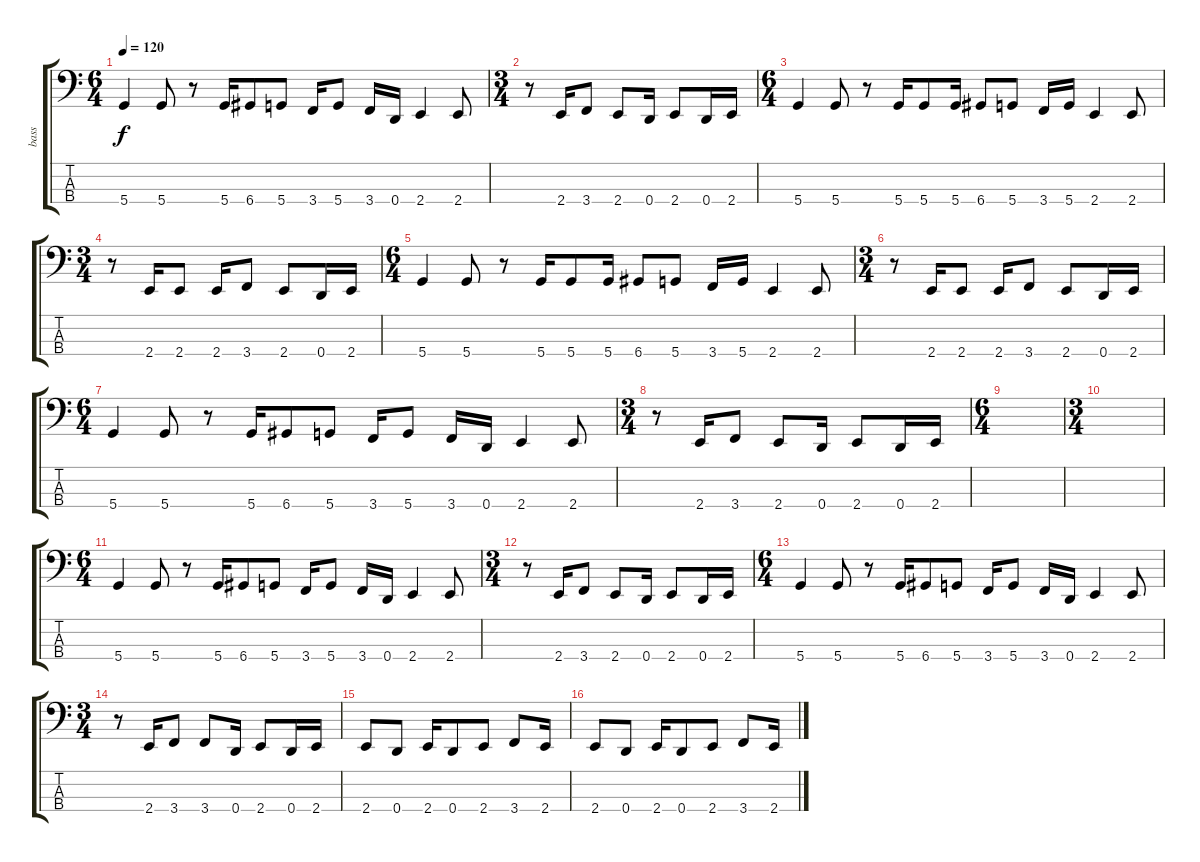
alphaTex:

\track ("bass" "bass") {instrument slapbass2}
\staff {score tabs}
\tuning (G2 D2 A1 D1) {hide}
\ts (6 4)
\tempo 120
\clef f4
\ks c
5.4.4{dy f} 5.4.8 r.8 5.4.16 6.4.8 5.4.8 3.4.16 5.4.8 3.4.16 0.4.16 2.4.4 2.4.8 |
\ts (3 4)
r.8 2.4.16 3.4.8 2.4.8 0.4.16 2.4.8 0.4.16 2.4.16 |
\ts (6 4)
5.4.4 5.4.8 r.8 5.4.16 5.4.8 5.4.16 6.4.8 5.4.8 3.4.16 5.4.16 2.4.4 2.4.8 |
\ts (3 4)
r.8 2.4.16 2.4.8 2.4.16 3.4.8 2.4.8 0.4.16 2.4.16 |
\ts (6 4)
5.4.4 5.4.8 r.8 5.4.16 5.4.8 5.4.16 6.4.8 5.4.8 3.4.16 5.4.16 2.4.4 2.4.8 |
\ts (3 4)
r.8 2.4.16 2.4.8 2.4.16 3.4.8 2.4.8 0.4.16 2.4.16 |
\ts (6 4)
5.4.4 5.4.8 r.8 5.4.16 6.4.8 5.4.8 3.4.16 5.4.8 3.4.16 0.4.16 2.4.4 2.4.8 |
\ts (3 4)
r.8 2.4.16 3.4.8 2.4.8 0.4.16 2.4.8 0.4.16 2.4.16 |
\ts (6 4)
|
\ts (3 4)
|
\ts (6 4)
5.4.4 5.4.8 r.8 5.4.16 6.4.8 5.4.8 3.4.16 5.4.8 3.4.16 0.4.16 2.4.4 2.4.8 |
\ts (3 4)
r.8 2.4.16 3.4.8 2.4.8 0.4.16 2.4.8 0.4.16 2.4.16 |
\ts (6 4)
5.4.4 5.4.8 r.8 5.4.16 6.4.8 5.4.8 3.4.16 5.4.8 3.4.16 0.4.16 2.4.4 2.4.8 |
\ts (3 4)
r.8 2.4.16 3.4.8 3.4.8 0.4.16 2.4.8 0.4.16 2.4.16 |
2.4.8 0.4.8 2.4.16 0.4.8 2.4.8 3.4.8 2.4.16 |
2.4.8 0.4.8 2.4.16 0.4.8 2.4.8 3.4.8 2.4.16
